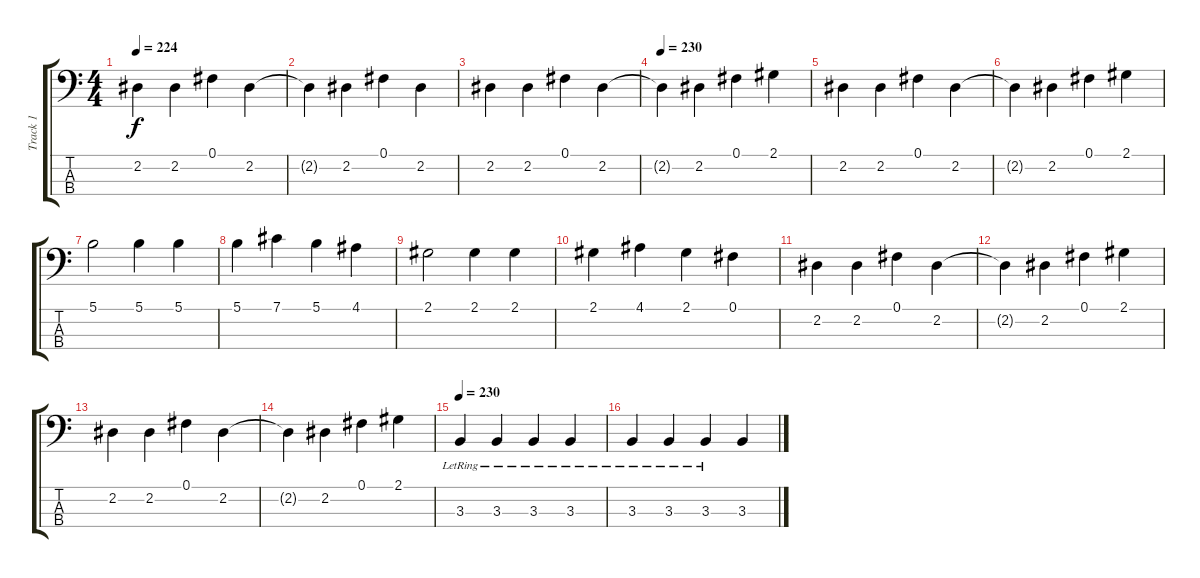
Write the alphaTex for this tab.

\track ("Track 1" "Track 1") {instrument electricbasspick}
\staff {score tabs}
\tuning (Gb2 Db2 Ab1 Eb1) {hide}
\ts (4 4)
\tempo 224
\clef f4
\ks c
2.2.4{dy f} 2.2.4 0.1.4 2.2.4 |
2.2{t}.4 2.2.4 0.1.4 2.2.4 |
2.2.4 2.2.4 0.1.4 2.2.4 |
\tempo 230
2.2{t}.4 2.2.4 0.1.4 2.1.4 |
2.2.4 2.2.4 0.1.4 2.2.4 |
2.2{t}.4 2.2.4 0.1.4 2.1.4 |
5.1.2 5.1.4 5.1.4 |
5.1.4 7.1.4 5.1.4 4.1.4 |
2.1.2 2.1.4 2.1.4 |
2.1.4 4.1.4 2.1.4 0.1.4 |
2.2.4 2.2.4 0.1.4 2.2.4 |
2.2{t}.4 2.2.4 0.1.4 2.1.4 |
2.2.4 2.2.4 0.1.4 2.2.4 |
2.2{t}.4 2.2.4 0.1.4 2.1.4 |
\tempo 230
3.3{lr}.4 3.3{lr}.4 3.3{lr}.4 3.3{lr}.4 |
3.3{lr}.4 3.3{lr}.4 3.3{lr}.4 3.3.4
